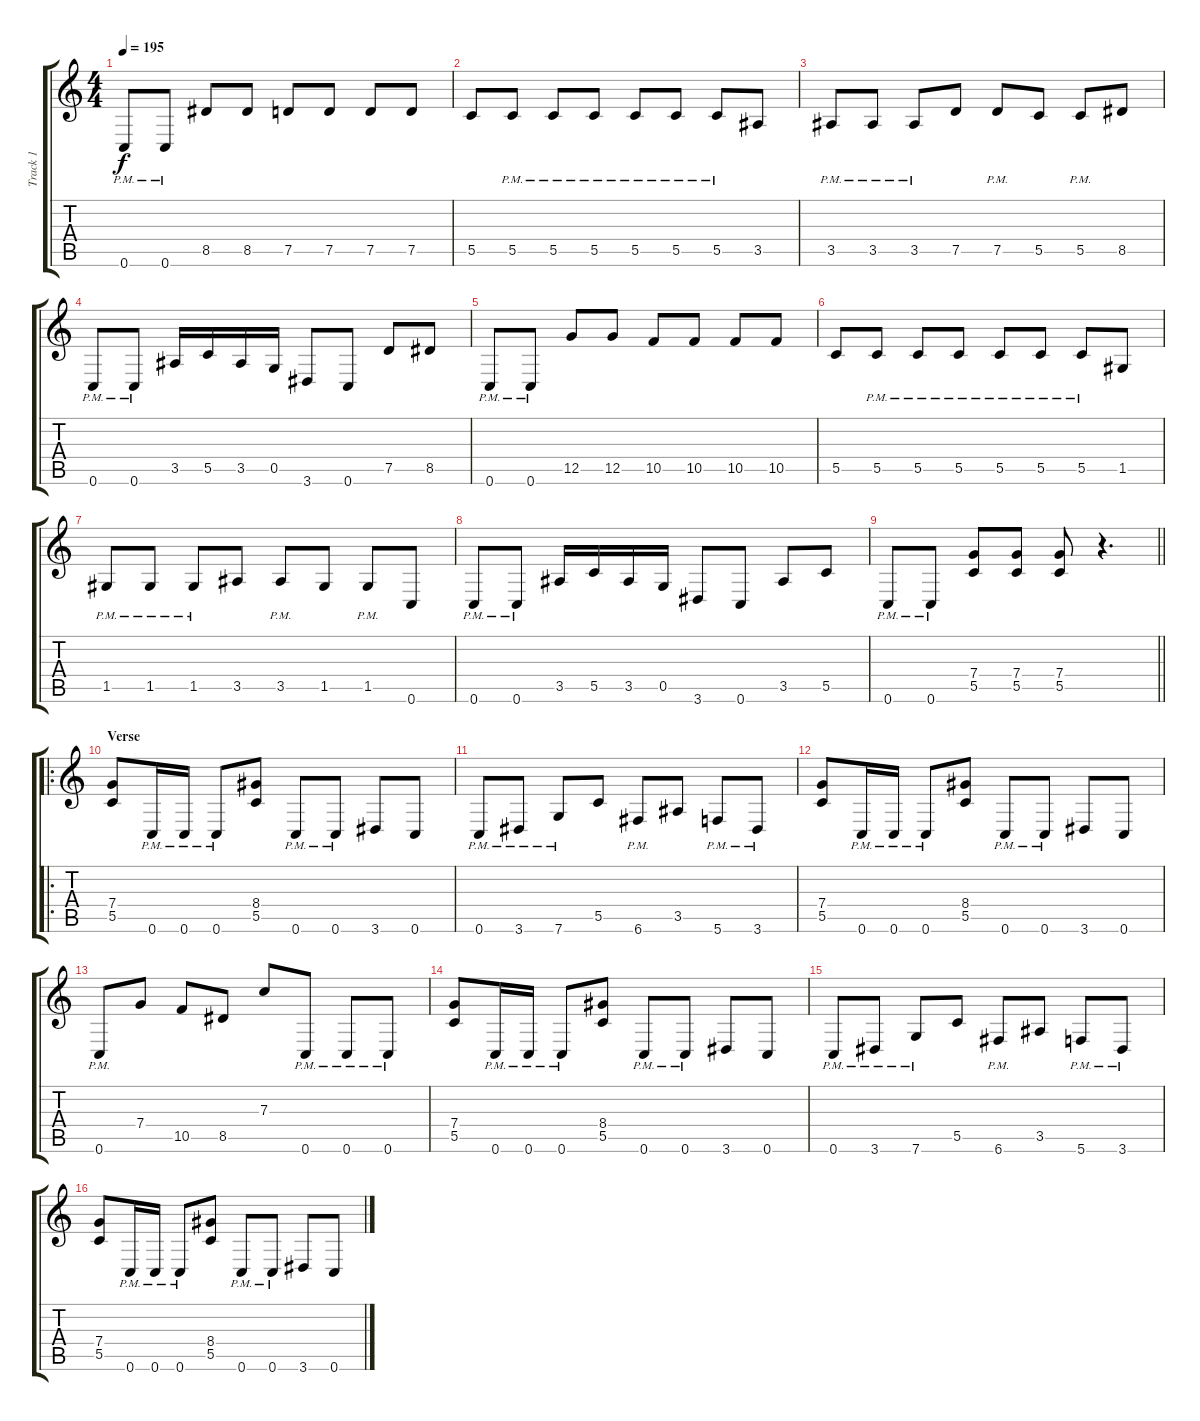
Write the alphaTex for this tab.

\track ("Track 1" "Track 1") {instrument distortionguitar}
\staff {score tabs}
\tuning (D4 A3 F3 C3 G2 C2) {hide}
\ts (4 4)
\tempo 195
\clef g2
\ks c
0.6{pm}.8{dy f} 0.6{pm}.8 8.5.8 8.5.8 7.5.8 7.5.8 7.5.8 7.5.8 |
5.5.8 5.5{pm}.8 5.5{pm}.8 5.5{pm}.8 5.5{pm}.8 5.5{pm}.8 5.5{pm}.8 3.5.8 |
3.5{pm}.8 3.5{pm}.8 3.5{pm}.8 7.5.8 7.5{pm}.8 5.5.8 5.5{pm}.8 8.5.8 |
0.6{pm}.8 0.6{pm}.8 3.5.16 5.5.16 3.5.16 0.5.16 3.6.8 0.6.8 7.5.8 8.5.8 |
0.6{pm}.8 0.6{pm}.8 12.5.8 12.5.8 10.5.8 10.5.8 10.5.8 10.5.8 |
5.5.8 5.5{pm}.8 5.5{pm}.8 5.5{pm}.8 5.5{pm}.8 5.5{pm}.8 5.5{pm}.8 1.5.8 |
1.5{pm}.8 1.5{pm}.8 1.5{pm}.8 3.5.8 3.5{pm}.8 1.5.8 1.5{pm}.8 0.6.8 |
0.6{pm}.8 0.6{pm}.8 3.5.16 5.5.16 3.5.16 0.5.16 3.6.8 0.6.8 3.5.8 5.5.8 |
\barLineRight lightlight
0.6{pm}.8 0.6{pm}.8 (7.4 5.5).8 (7.4 5.5).8 (7.4 5.5).8 r.4{d} |
\ro
\section ("" "Verse")
(7.4 5.5).8 0.6{pm}.16 0.6{pm}.16 0.6{pm}.8 (8.4 5.5).8 0.6{pm}.8 0.6{pm}.8 3.6.8 0.6.8 |
0.6{pm}.8 3.6{pm}.8 7.6{pm}.8 5.5.8 6.6{pm}.8 3.5.8 5.6{pm}.8 3.6{pm}.8 |
(7.4 5.5).8 0.6{pm}.16 0.6{pm}.16 0.6{pm}.8 (8.4 5.5).8 0.6{pm}.8 0.6{pm}.8 3.6.8 0.6.8 |
0.6{pm}.8 7.4.8 10.5.8 8.5.8 7.3.8 0.6{pm}.8 0.6{pm}.8 0.6{pm}.8 |
(7.4 5.5).8 0.6{pm}.16 0.6{pm}.16 0.6{pm}.8 (8.4 5.5).8 0.6{pm}.8 0.6{pm}.8 3.6.8 0.6.8 |
0.6{pm}.8 3.6{pm}.8 7.6{pm}.8 5.5.8 6.6{pm}.8 3.5.8 5.6{pm}.8 3.6{pm}.8 |
(7.4 5.5).8 0.6{pm}.16 0.6{pm}.16 0.6{pm}.8 (8.4 5.5).8 0.6{pm}.8 0.6{pm}.8 3.6.8 0.6.8
